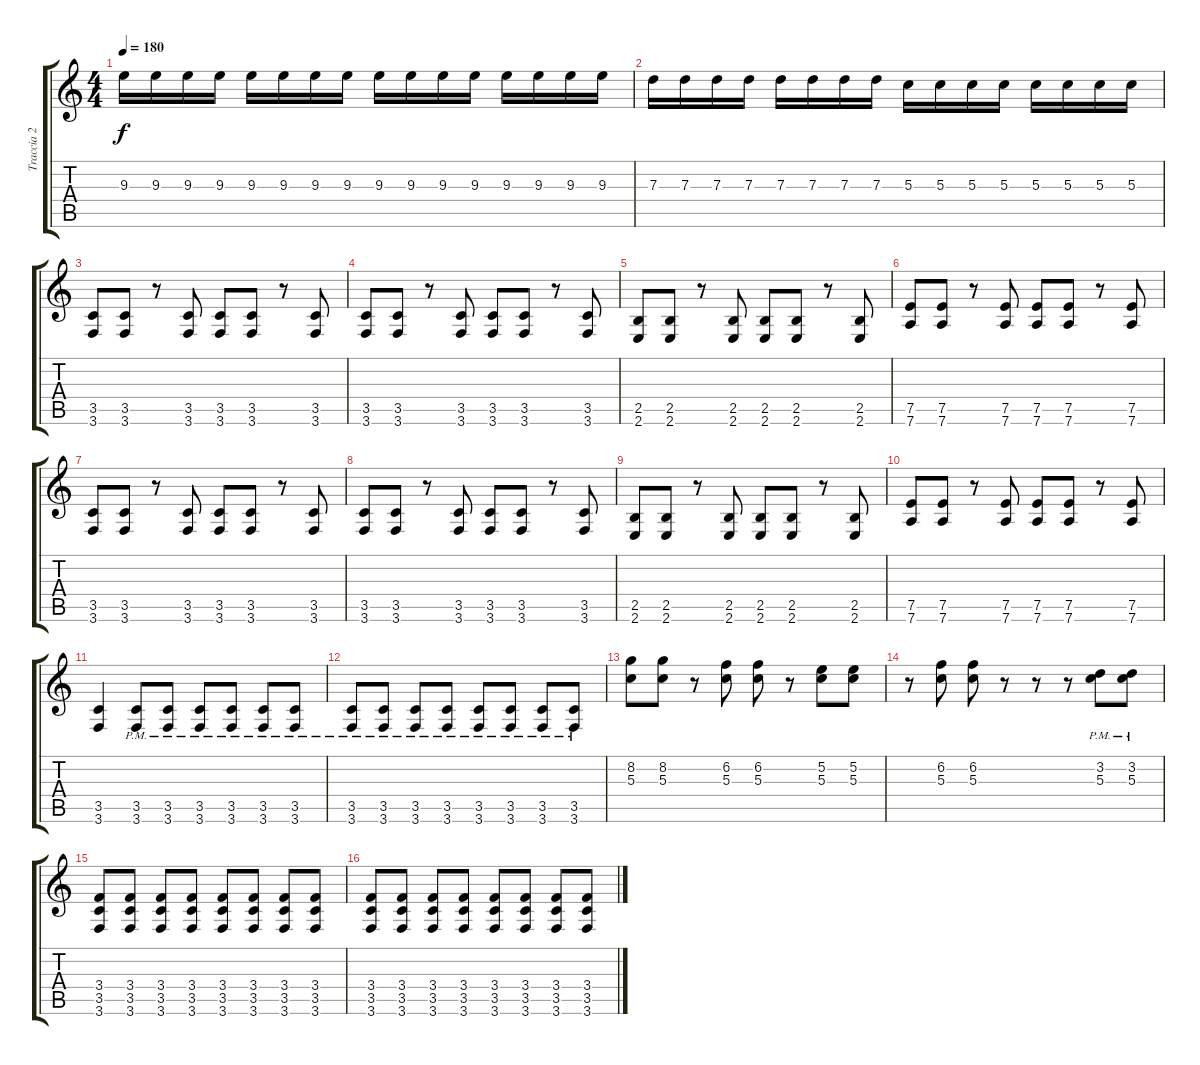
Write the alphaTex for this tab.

\track ("Traccia 2" "Traccia 2") {instrument distortionguitar}
\staff {score tabs}
\tuning (E4 B3 G3 D3 A2 D2) {hide}
\ts (4 4)
\tempo 180
\clef g2
\ks c
9.3.16{dy f} 9.3.16 9.3.16 9.3.16 9.3.16 9.3.16 9.3.16 9.3.16 9.3.16 9.3.16 9.3.16 9.3.16 9.3.16 9.3.16 9.3.16 9.3.16 |
7.3.16 7.3.16 7.3.16 7.3.16 7.3.16 7.3.16 7.3.16 7.3.16 5.3.16 5.3.16 5.3.16 5.3.16 5.3.16 5.3.16 5.3.16 5.3.16 |
(3.5 3.6).8 (3.5 3.6).8 r.8 (3.5 3.6).8 (3.5 3.6).8 (3.5 3.6).8 r.8 (3.5 3.6).8 |
(3.5 3.6).8 (3.5 3.6).8 r.8 (3.5 3.6).8 (3.5 3.6).8 (3.5 3.6).8 r.8 (3.5 3.6).8 |
(2.5 2.6).8 (2.5 2.6).8 r.8 (2.5 2.6).8 (2.5 2.6).8 (2.5 2.6).8 r.8 (2.5 2.6).8 |
(7.5 7.6).8 (7.5 7.6).8 r.8 (7.5 7.6).8 (7.5 7.6).8 (7.5 7.6).8 r.8 (7.5 7.6).8 |
(3.5 3.6).8 (3.5 3.6).8 r.8 (3.5 3.6).8 (3.5 3.6).8 (3.5 3.6).8 r.8 (3.5 3.6).8 |
(3.5 3.6).8 (3.5 3.6).8 r.8 (3.5 3.6).8 (3.5 3.6).8 (3.5 3.6).8 r.8 (3.5 3.6).8 |
(2.5 2.6).8 (2.5 2.6).8 r.8 (2.5 2.6).8 (2.5 2.6).8 (2.5 2.6).8 r.8 (2.5 2.6).8 |
(7.5 7.6).8 (7.5 7.6).8 r.8 (7.5 7.6).8 (7.5 7.6).8 (7.5 7.6).8 r.8 (7.5 7.6).8 |
(3.5 3.6).4 (3.5{pm} 3.6{pm}).8 (3.5{pm} 3.6{pm}).8 (3.5{pm} 3.6{pm}).8 (3.5{pm} 3.6{pm}).8 (3.5{pm} 3.6{pm}).8 (3.5{pm} 3.6{pm}).8 |
(3.5{pm} 3.6{pm}).8 (3.5{pm} 3.6{pm}).8 (3.5{pm} 3.6{pm}).8 (3.5{pm} 3.6{pm}).8 (3.5{pm} 3.6{pm}).8 (3.5{pm} 3.6{pm}).8 (3.5{pm} 3.6{pm}).8 (3.5{pm} 3.6{pm}).8 |
(8.2 5.3).8 (8.2 5.3).8 r.8 (6.2 5.3).8 (6.2 5.3).8 r.8 (5.2 5.3).8 (5.2 5.3).8 |
r.8 (6.2 5.3).8 (6.2 5.3).8 r.8 r.8 r.8{balance 0} (3.2{pm} 5.3{pm}).8 (3.2{pm} 5.3{pm}).8 |
(3.4 3.5 3.6).8{balance 8} (3.4 3.5 3.6).8 (3.4 3.5 3.6).8 (3.4 3.5 3.6).8 (3.4 3.5 3.6).8 (3.4 3.5 3.6).8 (3.4 3.5 3.6).8 (3.4 3.5 3.6).8 |
(3.4 3.5 3.6).8 (3.4 3.5 3.6).8 (3.4 3.5 3.6).8 (3.4 3.5 3.6).8 (3.4 3.5 3.6).8 (3.4 3.5 3.6).8 (3.4 3.5 3.6).8 (3.4 3.5 3.6).8
